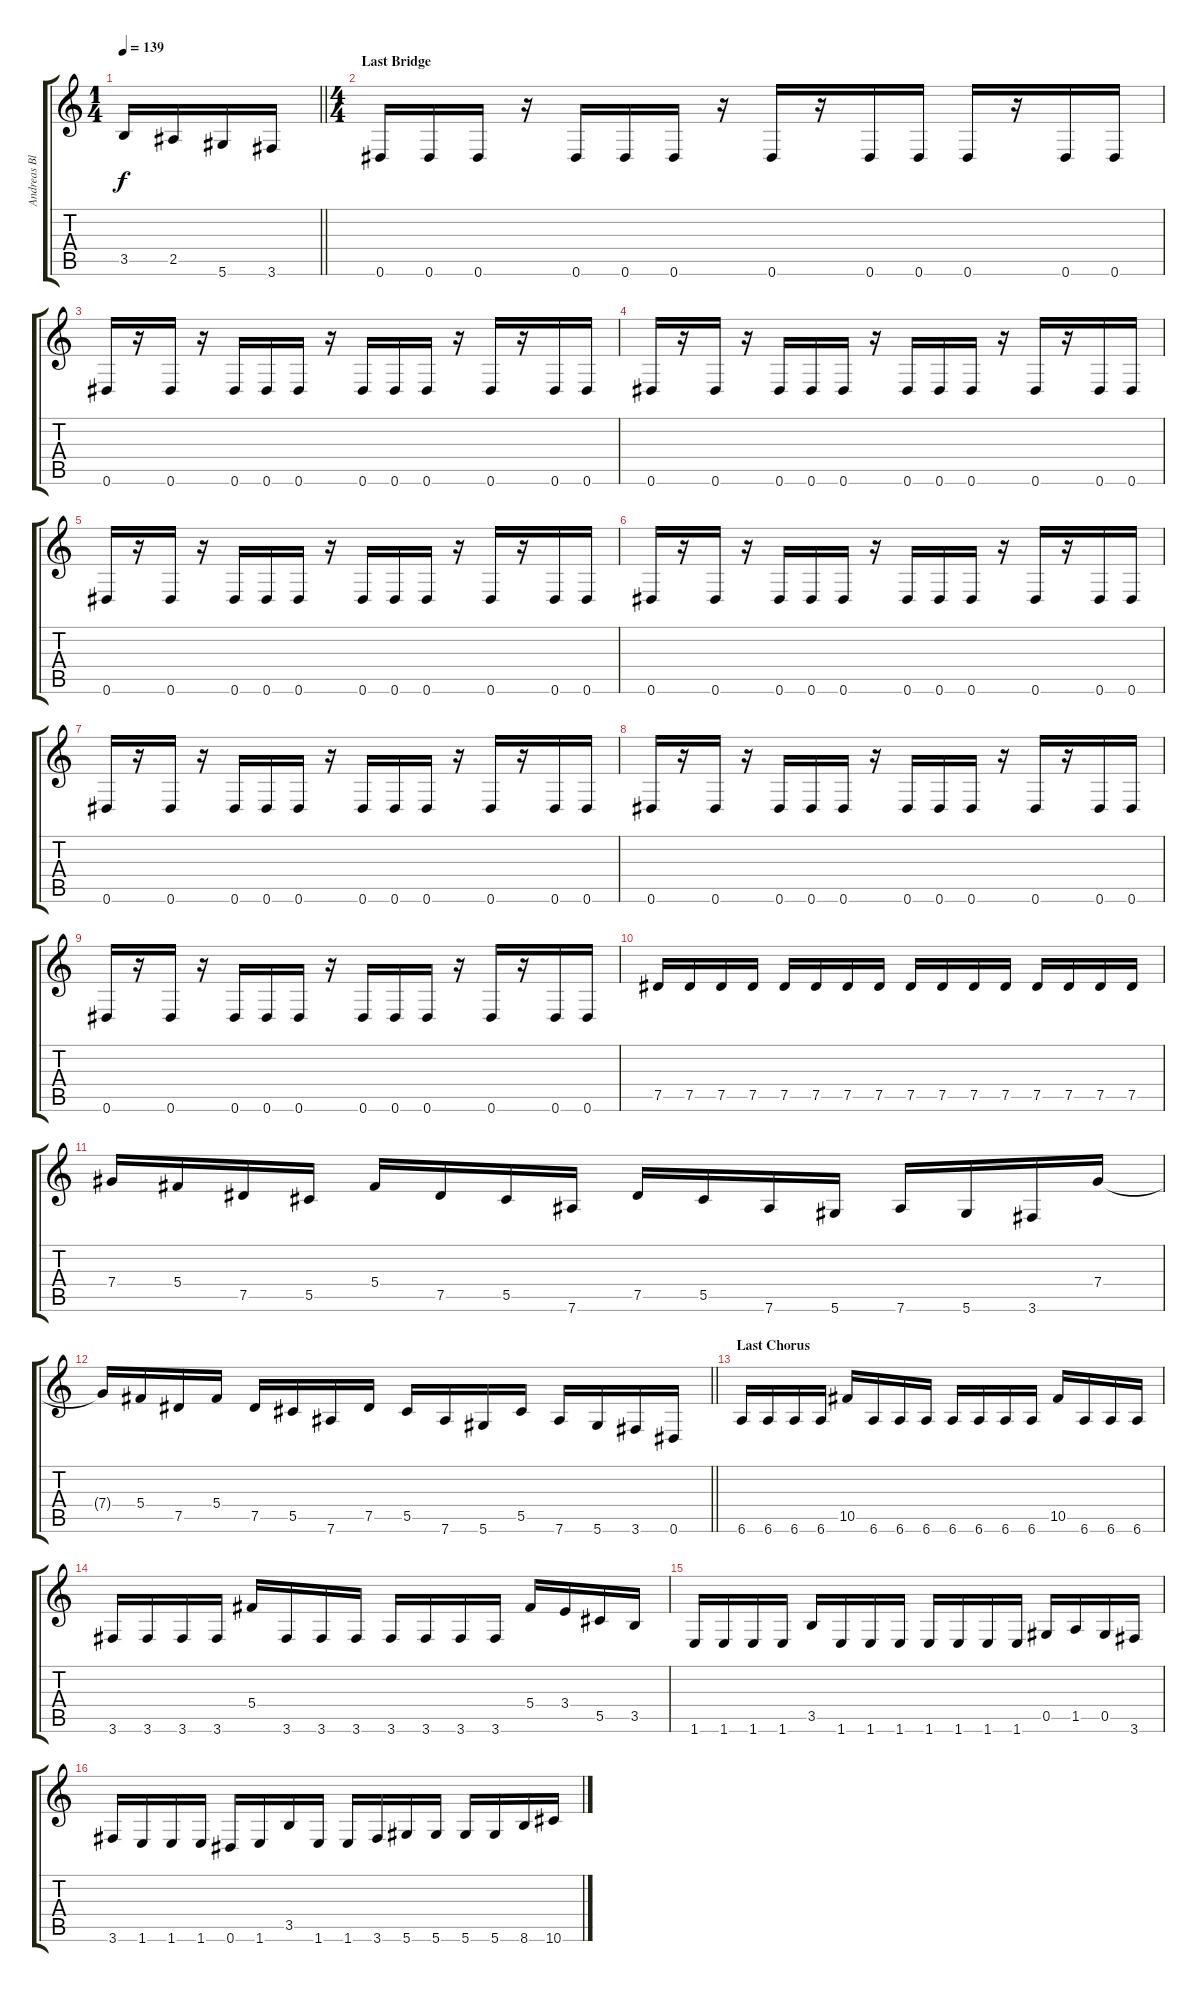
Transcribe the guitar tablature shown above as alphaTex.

\track ("Andreas Blomqvist" "Andreas Bl") {instrument electricbassfinger}
\staff {score tabs}
\tuning (Eb4 Bb3 Gb3 Db3 Ab2 Eb2) {hide}
\ts (1 4)
\tempo 139
\clef g2
\barLineRight lightlight
\ks c
3.5.16{dy f} 2.5.16 5.6.16 3.6.16 |
\ts (4 4)
\section ("" "Last Bridge")
0.6.16 0.6.16 0.6.16 r.16 0.6.16 0.6.16 0.6.16 r.16 0.6.16 r.16 0.6.16 0.6.16 0.6.16 r.16 0.6.16 0.6.16 |
0.6.16 r.16 0.6.16 r.16 0.6.16 0.6.16 0.6.16 r.16 0.6.16 0.6.16 0.6.16 r.16 0.6.16 r.16 0.6.16 0.6.16 |
0.6.16 r.16 0.6.16 r.16 0.6.16 0.6.16 0.6.16 r.16 0.6.16 0.6.16 0.6.16 r.16 0.6.16 r.16 0.6.16 0.6.16 |
0.6.16 r.16 0.6.16 r.16 0.6.16 0.6.16 0.6.16 r.16 0.6.16 0.6.16 0.6.16 r.16 0.6.16 r.16 0.6.16 0.6.16 |
0.6.16 r.16 0.6.16 r.16 0.6.16 0.6.16 0.6.16 r.16 0.6.16 0.6.16 0.6.16 r.16 0.6.16 r.16 0.6.16 0.6.16 |
0.6.16 r.16 0.6.16 r.16 0.6.16 0.6.16 0.6.16 r.16 0.6.16 0.6.16 0.6.16 r.16 0.6.16 r.16 0.6.16 0.6.16 |
0.6.16 r.16 0.6.16 r.16 0.6.16 0.6.16 0.6.16 r.16 0.6.16 0.6.16 0.6.16 r.16 0.6.16 r.16 0.6.16 0.6.16 |
0.6.16 r.16 0.6.16 r.16 0.6.16 0.6.16 0.6.16 r.16 0.6.16 0.6.16 0.6.16 r.16 0.6.16 r.16 0.6.16 0.6.16 |
7.5.16 7.5.16 7.5.16 7.5.16 7.5.16 7.5.16 7.5.16 7.5.16 7.5.16 7.5.16 7.5.16 7.5.16 7.5.16 7.5.16 7.5.16 7.5.16 |
7.4.16 5.4.16 7.5.16 5.5.16 5.4.16 7.5.16 5.5.16 7.6.16 7.5.16 5.5.16 7.6.16 5.6.16 7.6.16 5.6.16 3.6.16 7.4.16 |
\barLineRight lightlight
7.4{t}.16 5.4.16 7.5.16 5.4.16 7.5.16 5.5.16 7.6.16 7.5.16 5.5.16 7.6.16 5.6.16 5.5.16 7.6.16 5.6.16 3.6.16 0.6.16 |
\section ("" "Last Chorus")
6.6.16 6.6.16 6.6.16 6.6.16 10.5.16 6.6.16 6.6.16 6.6.16 6.6.16 6.6.16 6.6.16 6.6.16 10.5.16 6.6.16 6.6.16 6.6.16 |
3.6.16 3.6.16 3.6.16 3.6.16 5.4.16 3.6.16 3.6.16 3.6.16 3.6.16 3.6.16 3.6.16 3.6.16 5.4.16 3.4.16 5.5.16 3.5.16 |
1.6.16 1.6.16 1.6.16 1.6.16 3.5.16 1.6.16 1.6.16 1.6.16 1.6.16 1.6.16 1.6.16 1.6.16 0.5.16 1.5.16 0.5.16 3.6.16 |
3.6.16 1.6.16 1.6.16 1.6.16 0.6.16 1.6.16 3.5.16 1.6.16 1.6.16 3.6.16 5.6.16 5.6.16 5.6.16 5.6.16 8.6.16 10.6.16
